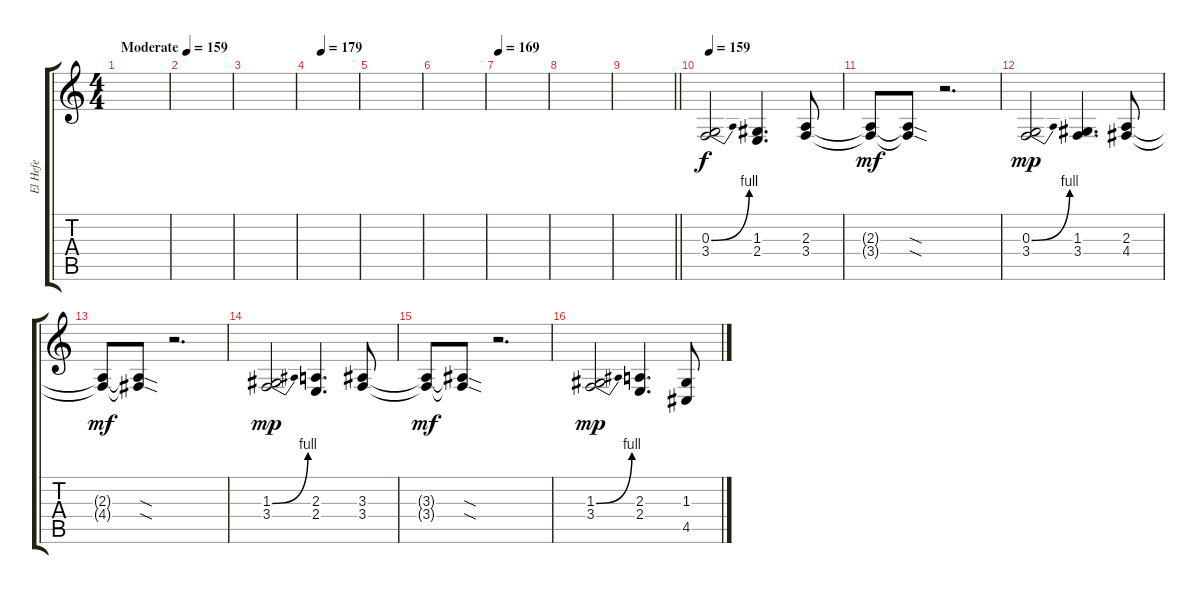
\track ("El Hefe" "El Hefe") {instrument tuba}
\staff {score tabs}
\tuning (E4 B3 G3 D3 A2 E2) {hide}
\ts (4 4)
\tempo (159 "Moderate")
\clef g2
\ks c
|
|
|
\tempo (179 0.25)
|
|
|
\tempo 169
|
|
\barLineRight lightlight
|
\section ("" "")
\tempo 159
(0.3{be (bend 0 0 60 4)} 3.4).2 (1.3 2.4).4{d} (2.3 3.4).8 |
(2.3{t} 3.4{t}).8{dy mf} (2.3{sod t} 3.4{sod t}).8 r.2{d} |
(0.3{be (bend 0 0 60 4)} 3.4).2{dy mp} (1.3 3.4).4{d} (2.3 4.4).8 |
(2.3{t} 4.4{t}).8{dy mf} (2.3{sod t} 4.4{sod t}).8 r.2{d} |
(1.3{be (bend 0 0 60 4)} 3.4).2{dy mp} (2.3 2.4).4{d} (3.3 3.4).8 |
(3.3{t} 3.4{t}).8{dy mf} (3.3{sod t} 3.4{sod t}).8 r.2{d} |
(1.3{be (bend 0 0 60 4)} 3.4).2{dy mp} (2.3 2.4).4{d} (1.3 4.5).8
